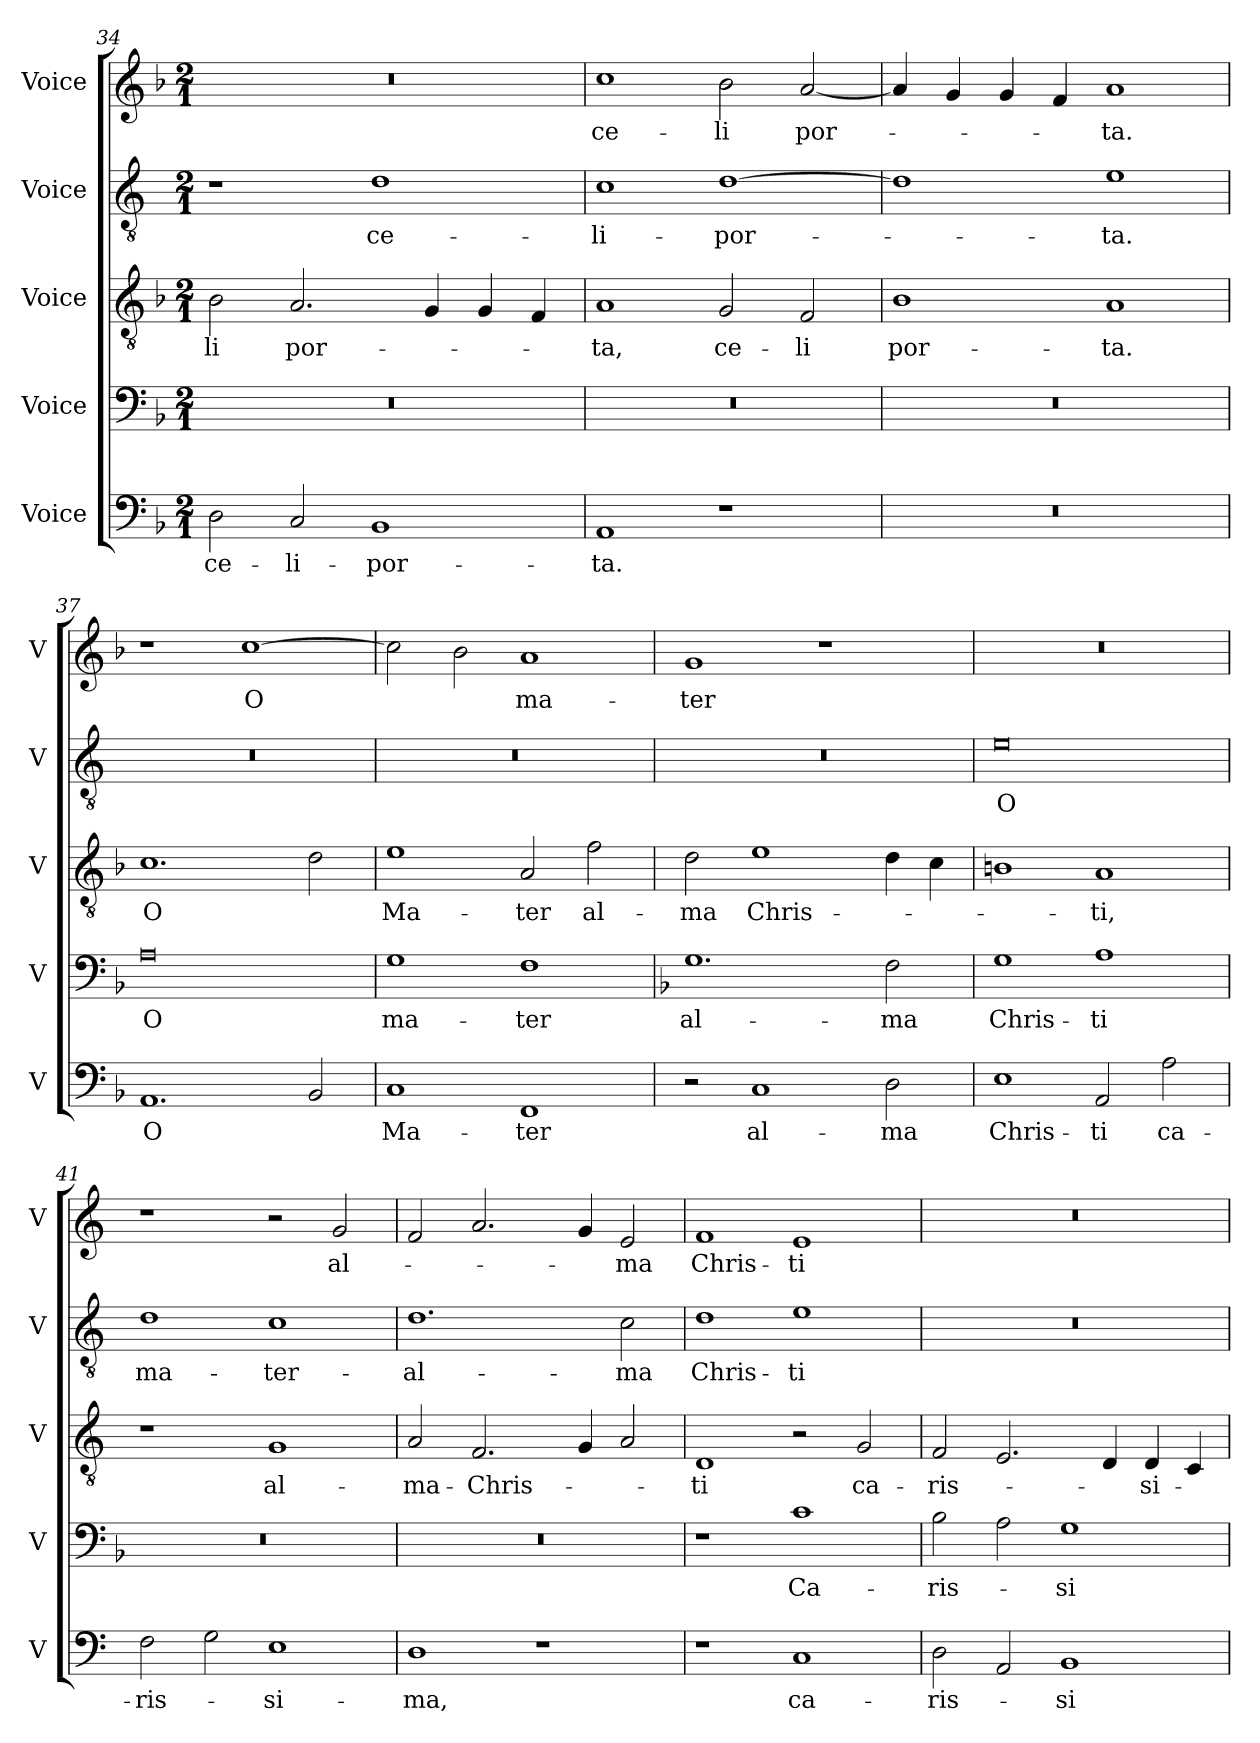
**kern	**text	**kern	**text	**kern	**text	**kern	**text	**kern	**text
*part5	*part5	*part4	*part4	*part3	*part3	*part2	*part2	*part1	*part1
*staff5	*staff5	*staff4	*staff4	*staff3	*staff3	*staff2	*staff2	*staff1	*staff1
*I"Voice	*	*I"Voice	*	*I"Voice	*	*I"Voice	*	*I"Voice	*
*I'V	*	*I'V	*	*I'V	*	*I'V	*	*I'V	*
*clefF4	*	*clefF4	*	*clefGv2	*	*clefGv2	*	*clefG2	*
*k[b-]	*	*k[b-]	*	*k[b-]	*	*k[]	*	*k[b-]	*
*M2/1	*	*M2/1	*	*M2/1	*	*M2/1	*	*M2/1	*
=34	=34	=34	=34	=34	=34	=34	=34	=34	=34
!	!LO:LY:b	!	!	!	!LO:LY:b	!	!	!	!
2D\	ce-	0r	.	2B-\	-li	1r	.	0r	.
!	!LO:LY:b	!	!	!	!LO:LY:b	!	!	!	!
2C/	-li-	.	.	2.A/	por-	.	.	.	.
!	!LO:LY:b	!	!	!	!	!	!LO:LY:b	!	!
1BB-	-por-	.	.	.	.	1d	ce-	.	.
.	.	.	.	4G/	.	.	.	.	.
.	.	.	.	4G/	.	.	.	.	.
.	.	.	.	4F/	.	.	.	.	.
=35	=35	=35	=35	=35	=35	=35	=35	=35	=35
!	!LO:LY:b	!	!	!	!LO:LY:b	!	!LO:LY:b	!	!LO:LY:b
1AA	-ta.	0r	.	1A	-ta,	1c	-li-	1cc	ce-
!	!	!	!	!	!LO:LY:b	!	!LO:LY:b	!	!LO:LY:b
1r	.	.	.	2G/	ce-	[1d	-por-	2b-\	-li
!	!	!	!	!	!LO:LY:b	!	!	!	!LO:LY:b
.	.	.	.	2F/	-li	.	.	[2a/	por-
=36	=36	=36	=36	=36	=36	=36	=36	=36	=36
!	!	!	!	!	!LO:LY:b	!	!	!	!
0r	.	0r	.	1B-	por-	1d]	.	4a/]	.
.	.	.	.	.	.	.	.	4g/	.
.	.	.	.	.	.	.	.	4g/	.
.	.	.	.	.	.	.	.	4f/	.
!	!	!	!	!	!LO:LY:b	!	!LO:LY:b	!	!LO:LY:b
.	.	.	.	1A	-ta.	1e	-ta.	1a	-ta.
=37	=37	=37	=37	=37	=37	=37	=37	=37	=37
!	!LO:LY:b	!	!LO:LY:b	!	!LO:LY:b	!	!	!	!
1.AA	O	0A	O	1.c	O	0r	.	1r	.
!	!	!	!	!	!	!	!	!	!LO:LY:b
.	.	.	.	.	.	.	.	[1cc	O
2BB-/	.	.	.	2d\	.	.	.	.	.
=38	=38	=38	=38	=38	=38	=38	=38	=38	=38
!	!LO:LY:b	!	!LO:LY:b	!	!LO:LY:b	!	!	!	!
1C	Ma-	1G	ma-	1e	Ma-	0r	.	2cc\]	.
.	.	.	.	.	.	.	.	2b-\	.
!	!LO:LY:b	!	!LO:LY:b	!	!LO:LY:b	!	!	!	!LO:LY:b
1FF	-ter	1F	-ter	2A/	-ter	.	.	1a	ma-
!	!	!	!	!	!LO:LY:b	!	!	!	!
.	.	.	.	2f\	al-	.	.	.	.
!!LO:PB:g=z
=39	=39	=39	=39	=39	=39	=39	=39	=39	=39
*k[]	*	*	*	*k[]	*	*	*	*k[]	*
!	!	!	!LO:LY:b	!	!LO:LY:b	!	!	!	!LO:LY:b
2r	.	1.G	al-	2d\	-ma	0r	.	1g	-ter
!	!LO:LY:b	!	!	!	!LO:LY:b	!	!	!	!
1C	al-	.	.	1e	Chris-	.	.	.	.
.	.	.	.	.	.	.	.	1r	.
!	!LO:LY:b	!	!LO:LY:b	!	!	!	!	!	!
2D\	-ma	2F\	-ma	4d\	.	.	.	.	.
.	.	.	.	4c\	.	.	.	.	.
=40	=40	=40	=40	=40	=40	=40	=40	=40	=40
!	!LO:LY:b	!	!LO:LY:b	!	!	!	!LO:LY:b	!	!
1E	Chris-	1G	Chris-	1Bn	.	0e	O	0r	.
!	!LO:LY:b	!	!LO:LY:b	!	!LO:LY:b	!	!	!	!
2AA/	-ti	1A	-ti	1A	-ti,	.	.	.	.
!	!LO:LY:b	!	!	!	!	!	!	!	!
2A\	ca-	.	.	.	.	.	.	.	.
=41	=41	=41	=41	=41	=41	=41	=41	=41	=41
!	!LO:LY:b	!	!	!	!	!	!LO:LY:b	!	!
2F\	-ris-	0r	.	1r	.	1d	ma-	1r	.
2G\	.	.	.	.	.	.	.	.	.
!	!LO:LY:b	!	!	!	!LO:LY:b	!	!LO:LY:b	!	!
1E	-si-	.	.	1G	al-	1c	-ter-	2r	.
!	!	!	!	!	!	!	!	!	!LO:LY:b
.	.	.	.	.	.	.	.	2g/	al-
=42	=42	=42	=42	=42	=42	=42	=42	=42	=42
!	!LO:LY:b	!	!	!	!LO:LY:b	!	!LO:LY:b	!	!
1D	-ma,	0r	.	2A/	-ma-	1.d	-al-	2f/	.
!	!	!	!	!	!LO:LY:b	!	!	!	!
.	.	.	.	2.F/	-Chris-	.	.	2.a/	.
1r	.	.	.	.	.	.	.	.	.
.	.	.	.	4G/	.	.	.	4g/	.
!	!	!	!	!	!	!	!LO:LY:b	!	!LO:LY:b
.	.	.	.	2A/	.	2c\	-ma	2e/	-ma
=43	=43	=43	=43	=43	=43	=43	=43	=43	=43
!	!	!	!	!	!LO:LY:b	!	!LO:LY:b	!	!LO:LY:b
1r	.	1r	.	1D	-ti	1d	Chris-	1f	Chris-
!	!LO:LY:b	!	!LO:LY:b	!	!	!	!LO:LY:b	!	!LO:LY:b
1C	ca-	1c	Ca-	2r	.	1e	-ti	1e	-ti
!	!	!	!	!	!LO:LY:b	!	!	!	!
.	.	.	.	2G/	ca-	.	.	.	.
=44	=44	=44	=44	=44	=44	=44	=44	=44	=44
!	!LO:LY:b	!	!LO:LY:b	!	!LO:LY:b	!	!	!	!
2D\	-ris-	2B-\	-ris-	2F/	-ris-	0r	.	0r	.
2AA/	.	2A\	.	2.E/	.	.	.	.	.
!	!LO:LY:b	!	!LO:LY:b	!	!	!	!	!	!
1BB	-si-	1G	-si-	.	.	.	.	.	.
.	.	.	.	4D/	.	.	.	.	.
!	!	!	!	!	!LO:LY:b	!	!	!	!
.	.	.	.	4D/	-si-	.	.	.	.
.	.	.	.	4C/	.	.	.	.	.
=	=	=	=	=	=	=	=	=	=
*-	*-	*-	*-	*-	*-	*-	*-	*-	*-
